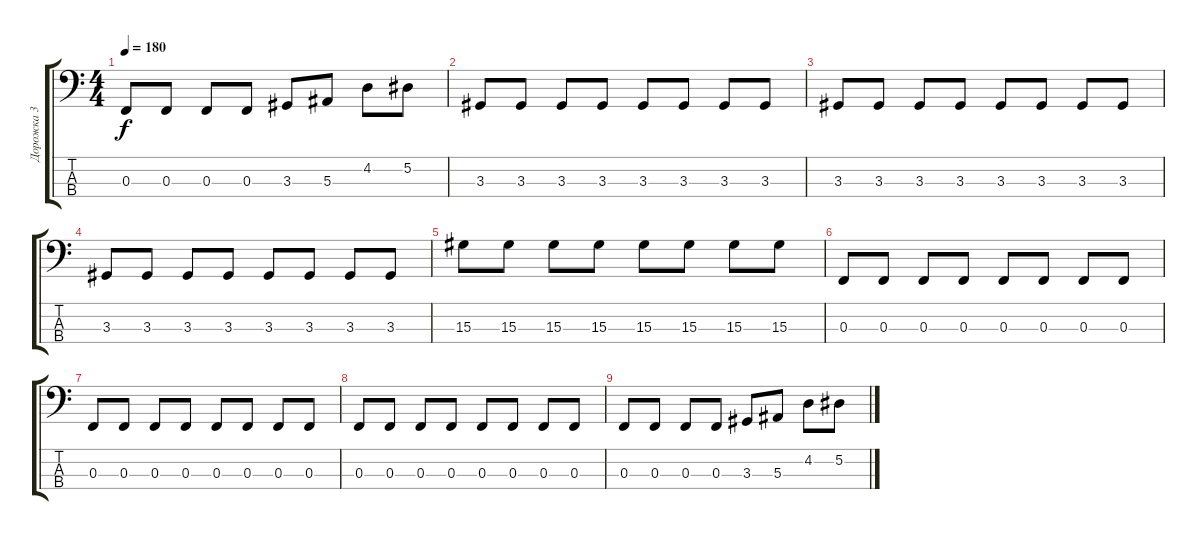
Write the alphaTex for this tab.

\track ("Дорожка 3" "Дорожка 3") {instrument electricbasspick}
\staff {score tabs}
\tuning (Eb2 Bb1 F1 C1) {hide}
\ts (4 4)
\tempo 180
\clef f4
\ks c
0.3.8{dy f} 0.3.8 0.3.8 0.3.8 3.3.8 5.3.8 4.2.8 5.2.8 |
3.3.8 3.3.8 3.3.8 3.3.8 3.3.8 3.3.8 3.3.8 3.3.8 |
3.3.8 3.3.8 3.3.8 3.3.8 3.3.8 3.3.8 3.3.8 3.3.8 |
3.3.8 3.3.8 3.3.8 3.3.8 3.3.8 3.3.8 3.3.8 3.3.8 |
15.3.8 15.3.8 15.3.8 15.3.8 15.3.8 15.3.8 15.3.8 15.3.8 |
0.3.8 0.3.8 0.3.8 0.3.8 0.3.8 0.3.8 0.3.8 0.3.8 |
0.3.8 0.3.8 0.3.8 0.3.8 0.3.8 0.3.8 0.3.8 0.3.8 |
0.3.8 0.3.8 0.3.8 0.3.8 0.3.8 0.3.8 0.3.8 0.3.8 |
0.3.8 0.3.8 0.3.8 0.3.8 3.3.8 5.3.8 4.2.8 5.2.8
